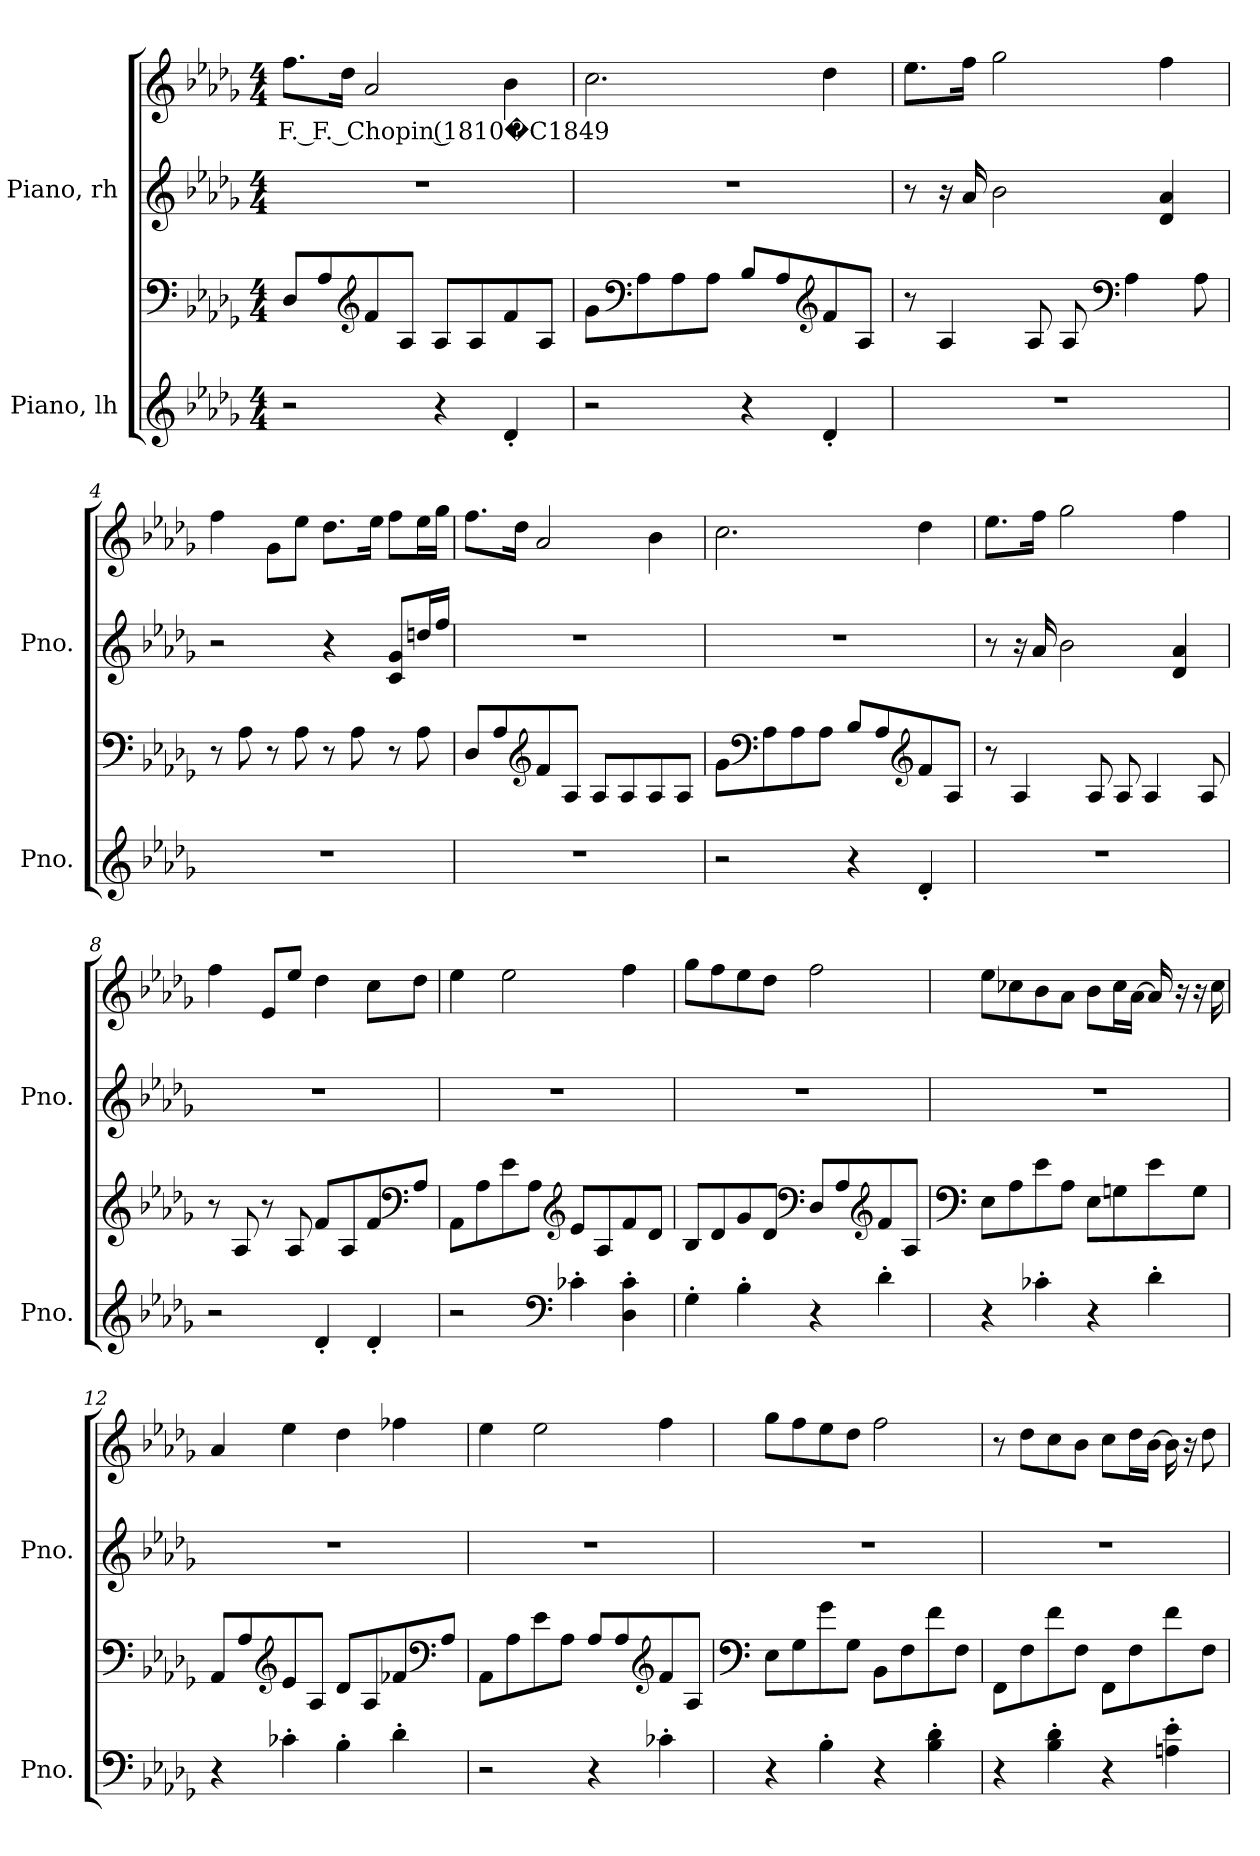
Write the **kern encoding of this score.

**kern	**kern	**kern	**kern	**text
*part2	*part2	*part1	*part1	*part1
*staff4	*staff3	*staff2	*staff1	*staff1
*I"Piano, lh	*	*I"Piano, rh	*	*
*I'Pno.	*	*I'Pno.	*	*
*clefG2	*clefF4	*clefG2	*clefG2	*
*k[b-e-a-d-g-]	*k[b-e-a-d-g-]	*k[b-e-a-d-g-]	*k[b-e-a-d-g-]	*
*M4/4	*M4/4	*M4/4	*M4/4	*
*MM80	*MM80	*MM80	*MM80	*
=1	=1	=1	=1	=1
!	!	!	!	!LO:LY:b
2r	8D-/L	1r	8.ff\L	F. F. Chopin (1810�C1849
.	8A-/	.	.	.
.	.	.	16dd-\Jk	.
*	*clefG2	*	*	*
.	8f/	.	2a-/	.
.	8A-/J	.	.	.
4r	8A-/L	.	.	.
.	8A-/	.	.	.
4d-'/	8f/	.	4b-\	.
.	8A-/J	.	.	.
=2	=2	=2	=2	=2
2r	8g-\L	1r	2.cc\	.
*	*clefF4	*	*	*
.	8A-\	.	.	.
.	8A-\	.	.	.
.	8A-\J	.	.	.
4r	8B-/L	.	.	.
.	8A-/	.	.	.
*	*clefG2	*	*	*
4d-'/	8f/	.	4dd-\	.
.	8A-/J	.	.	.
!!LO:LB:g=z
=3	=3	=3	=3	=3
1r	8r	8r	8.ee-\L	.
.	4A-/	16r	.	.
.	.	16a-/	16ff\Jk	.
.	.	2b-\	2gg-\	.
.	8A-/	.	.	.
.	8A-/	.	.	.
*	*clefF4	*	*	*
.	4A-\	.	.	.
.	.	4d-/ 4a-/	4ff\	.
.	8A-\	.	.	.
=4	=4	=4	=4	=4
1r	8r	2r	4ff\	.
.	8A-\	.	.	.
.	8r	.	8g-\L	.
.	8A-\	.	8ee-\J	.
.	8r	4r	8.dd-\L	.
.	8A-\	.	.	.
.	.	.	16ee-\Jk	.
.	8r	8c/ 8g-/L	8ff\L	.
.	8A-\	16ddn/L	16ee-\L	.
.	.	16ff/JJ	16gg-\JJ	.
=5	=5	=5	=5	=5
1r	8D-/L	1r	8.ff\L	.
.	8A-/	.	.	.
.	.	.	16dd-\Jk	.
*	*clefG2	*	*	*
.	8f/	.	2a-/	.
.	8A-/J	.	.	.
.	8A-/L	.	.	.
.	8A-/	.	.	.
.	8A-/	.	4b-\	.
.	8A-/J	.	.	.
!!LO:LB:g=z
=6	=6	=6	=6	=6
2r	8g-\L	1r	2.cc\	.
*	*clefF4	*	*	*
.	8A-\	.	.	.
.	8A-\	.	.	.
.	8A-\J	.	.	.
4r	8B-/L	.	.	.
.	8A-/	.	.	.
*	*clefG2	*	*	*
4d-'/	8f/	.	4dd-\	.
.	8A-/J	.	.	.
=7	=7	=7	=7	=7
1r	8r	8r	8.ee-\L	.
.	4A-/	16r	.	.
.	.	16a-/	16ff\Jk	.
.	.	2b-\	2gg-\	.
.	8A-/	.	.	.
.	8A-/	.	.	.
.	4A-/	.	.	.
.	.	4d-/ 4a-/	4ff\	.
.	8A-/	.	.	.
=8	=8	=8	=8	=8
2r	8r	1r	4ff\	.
.	8A-/	.	.	.
.	8r	.	8e-/L	.
.	8A-/	.	8ee-/J	.
4d-'/	8f/L	.	4dd-\	.
.	8A-/	.	.	.
4d-'/	8f/	.	8cc\L	.
*	*clefF4	*	*	*
.	8A-/J	.	8dd-\J	.
!!LO:PB:g=z
=9	=9	=9	=9	=9
2r	8AA-\L	1r	4ee-\	.
.	8A-\	.	.	.
.	8e-\	.	2ee-\	.
.	8A-\J	.	.	.
*clefF4	*clefG2	*	*	*
4c-X'\	8e-/L	.	.	.
.	8A-/	.	.	.
4D-\' 4c-\'	8f/	.	4ff\	.
.	8d-/J	.	.	.
=10	=10	=10	=10	=10
4G-'\	8B-/L	1r	8gg-\L	.
.	8d-/	.	8ff\	.
4B-'\	8g-/	.	8ee-\	.
.	8d-/J	.	8dd-\J	.
*	*clefF4	*	*	*
4r	8D-/L	.	2ff\	.
.	8A-/	.	.	.
*	*clefG2	*	*	*
4d-'\	8f/	.	.	.
.	8A-/J	.	.	.
=11	=11	=11	=11	=11
*	*clefF4	*	*	*
4r	8E-\L	1r	8ee-\L	.
.	8A-\	.	8cc-X\	.
4c-X'\	8e-\	.	8b-\	.
.	8A-\J	.	8a-\J	.
4r	8E-\L	.	8b-\L	.
.	8Gn\	.	16cc-\L	.
.	.	.	[16a-\JJ	.
4d-'\	8e-\	.	16a-/]	.
.	.	.	16r	.
.	8G\J	.	16r	.
.	.	.	16cc-\	.
!!LO:LB:g=z
=12	=12	=12	=12	=12
4r	8AA-/L	1r	4a-/	.
.	8A-/	.	.	.
*	*clefG2	*	*	*
4c-X'\	8e-/	.	4ee-\	.
.	8A-/J	.	.	.
4B-'\	8d-/L	.	4dd-\	.
.	8A-/	.	.	.
4d-'\	8f-X/	.	4ff-X\	.
*	*clefF4	*	*	*
.	8A-/J	.	.	.
=13	=13	=13	=13	=13
2r	8AA-\L	1r	4ee-\	.
.	8A-\	.	.	.
.	8e-\	.	2ee-\	.
.	8A-\J	.	.	.
4r	8A-/L	.	.	.
.	8A-/	.	.	.
*	*clefG2	*	*	*
4c-X'\	8f/	.	4ff\	.
.	8A-/J	.	.	.
=14	=14	=14	=14	=14
*	*clefF4	*	*	*
4r	8E-\L	1r	8gg-\L	.
.	8G-\	.	8ff\	.
4B-'\	8g-\	.	8ee-\	.
.	8G-\J	.	8dd-\J	.
4r	8BB-\L	.	2ff\	.
.	8F\	.	.	.
4B-\' 4d-\'	8f\	.	.	.
.	8F\J	.	.	.
!!LO:LB:g=z
=15	=15	=15	=15	=15
4r	8FF\L	1r	8r	.
.	8F\	.	8dd-\L	.
4B-\' 4d-\'	8f\	.	8cc\	.
.	8F\J	.	8b-\J	.
4r	8FF\L	.	8cc\L	.
.	8F\	.	16dd-\L	.
.	.	.	[16b-\JJ	.
4An\' 4e-\'	8f\	.	16b-\]	.
.	.	.	16r	.
.	8F\J	.	8dd-\	.
=	=	=	=	=
*-	*-	*-	*-	*-
